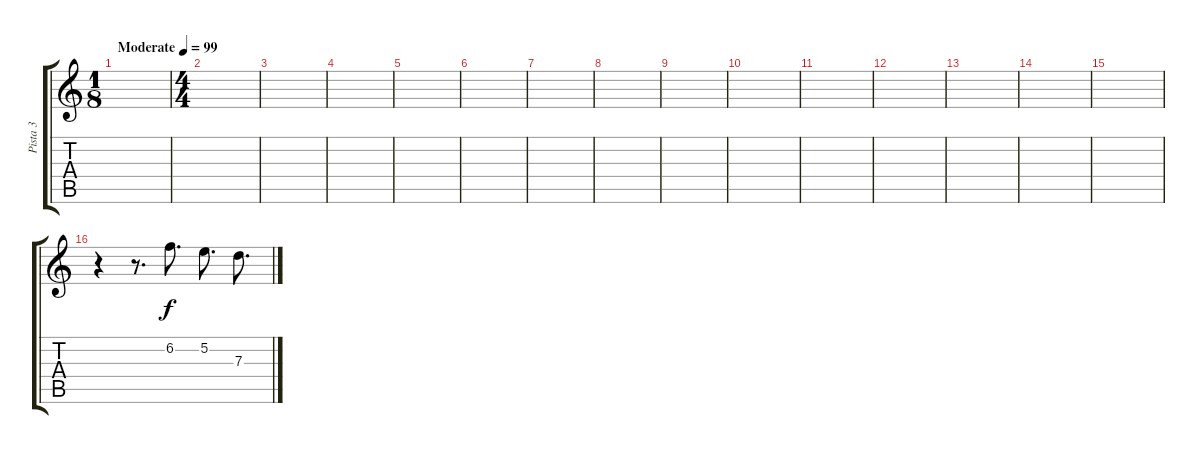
\track ("Pista 3" "Pista 3") {instrument electricguitarclean}
\staff {score tabs}
\tuning (E4 B3 G3 D3 A2 E2) {hide}
\ts (1 8)
\tempo (99 "Moderate")
\clef g2
\ks c
|
\ts (4 4)
|
|
|
|
|
|
|
|
|
|
|
|
|
|
r.4 r.8{d} 6.2.8{d} 5.2.8{d} 7.3.8{d}
